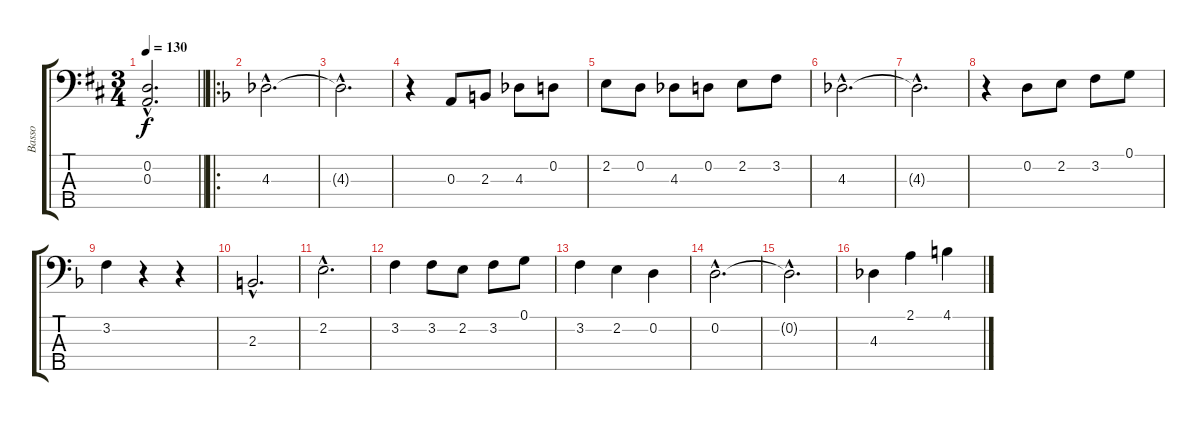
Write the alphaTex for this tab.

\track ("Basso" "Basso") {instrument acousticbass}
\staff {score tabs}
\tuning (G2 D2 A1 E1 A0) {hide}
\ts (3 4)
\tempo 130
\clef f4
\barLineRight lightlight
\ks d
(0.2{hac} 0.3{hac}).2{d dy f} |
\ro
\ks f
4.3{hac}.2{d} |
4.3{hac t}.2{d} |
r.4 0.3.8 2.3.8 4.3.8 0.2.8 |
2.2.8 0.2.8 4.3.8 0.2.8 2.2.8 3.2.8 |
4.3{hac}.2{d} |
4.3{hac t}.2{d} |
r.4 0.2.8 2.2.8 3.2.8 0.1.8 |
3.2.4 r.4 r.4 |
2.3{hac}.2{d} |
2.2{hac}.2{d} |
3.2.4 3.2.8 2.2.8 3.2.8 0.1.8 |
3.2.4 2.2.4 0.2.4 |
0.2{hac}.2{d} |
0.2{hac t}.2{d} |
4.3.4 2.1.4 4.1.4
